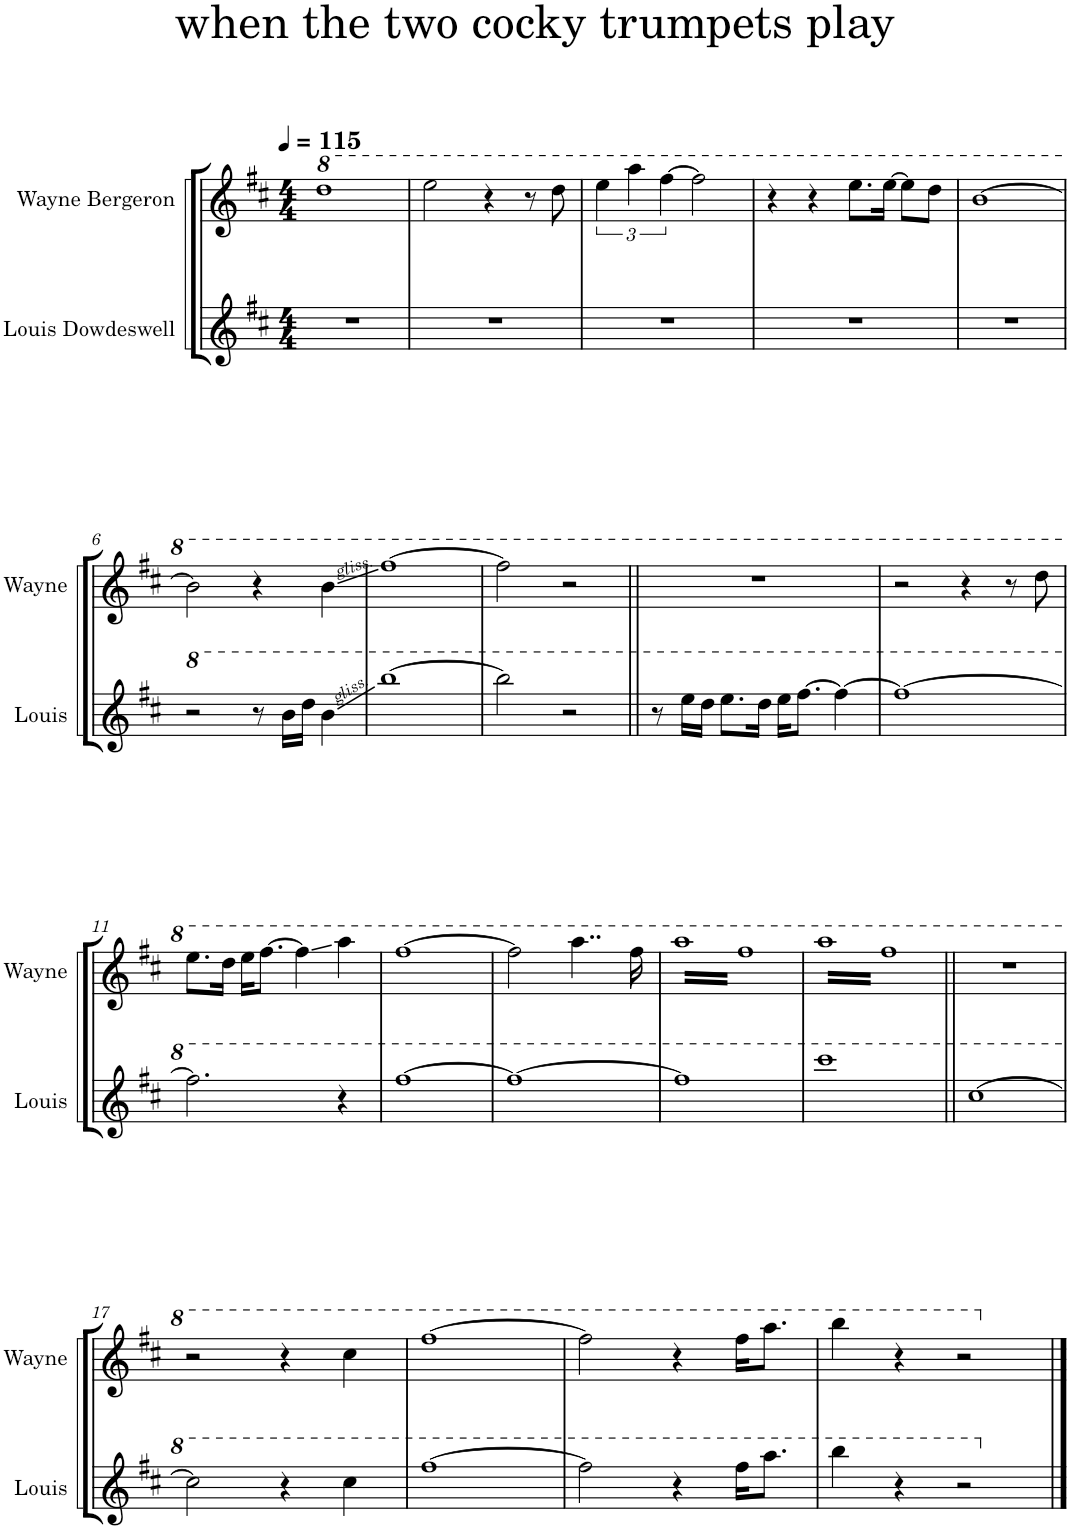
**kern	**kern
*part2	*part1
*staff2	*staff1
*I"Louis Dowdeswell	*I"Wayne Bergeron
*I'Louis	*I'Wayne
*clefG2	*clefG2
*Trd1c2	*Trd1c2
*k[f#c#]	*k[f#c#]
*M4/4	*M4/4
*MM115	*MM115
*	*8va
=1	=1
1r	1ddd
=2	=2
1r	2eee\
.	4r
.	8r
.	8ddd\
=3	=3
1r	6eee\
.	6aaa\
.	[6fff#\
.	2fff#\]
=4	=4
1r	4r
.	4r
.	8.eee\L
.	[16eee\Jk
.	8eee\L]
.	8ddd\J
=5	=5
1r	[1bb
!!LO:LB:g=z
=6	=6
*8va	*
2r	2bb\]
8r	4r
16bb\LL	.
16ddd\JJ	.
4bb\	4bb\
=7	=7
[1bbb	[1fff#
=8	=8
2bbb\]	2fff#\]
2r	2r
=9||	=9||
8r	1r
16eee\LL	.
16ddd\JJ	.
8.eee\L	.
16ddd\Jk	.
16eee\KL	.
[8.fff#\J	.
4fff#\_	.
=10	=10
1fff#_	2r
.	4r
.	8r
.	8ddd\
!!LO:LB:g=z
=11	=11
2.fff#\]	8.eee\L
.	16ddd\Jk
.	16eee\KL
.	[8.fff#\J
.	4fff#\]
4r	4aaa\
=12	=12
[1fff#	[1fff#
=13	=13
1fff#_	2fff#\]
.	4..aaa\
.	16fff#\
=14	=14
*	*tremolo
1fff#]	32aaaLLL
.	32fff#
.	32aaa
.	32fff#
.	32aaa
.	32fff#
.	32aaa
.	32fff#
.	32aaa
.	32fff#
.	32aaa
.	32fff#
.	32aaa
.	32fff#
.	32aaa
.	32fff#
.	32aaa
.	32fff#
.	32aaa
.	32fff#
.	32aaa
.	32fff#
.	32aaa
.	32fff#
.	32aaa
.	32fff#
.	32aaa
.	32fff#
.	32aaa
.	32fff#
.	32aaa
.	32fff#JJJ
=15	=15
1cccc#	32aaaLLL
.	32fff#
.	32aaa
.	32fff#
.	32aaa
.	32fff#
.	32aaa
.	32fff#
.	32aaa
.	32fff#
.	32aaa
.	32fff#
.	32aaa
.	32fff#
.	32aaa
.	32fff#
.	32aaa
.	32fff#
.	32aaa
.	32fff#
.	32aaa
.	32fff#
.	32aaa
.	32fff#
.	32aaa
.	32fff#
.	32aaa
.	32fff#
.	32aaa
.	32fff#
.	32aaa
.	32fff#JJJ
*	*Xtremolo
=16||	=16||
[1ccc#	1r
.	.
.	.
.	.
.	.
.	.
.	.
.	.
.	.
.	.
.	.
.	.
.	.
.	.
.	.
.	.
!!LO:LB:g=z
=17	=17
2ccc#\]	2r
4r	4r
4ccc#\	4ccc#\
=18	=18
[1fff#	[1fff#
=19	=19
2fff#\]	2fff#\]
4r	4r
16fff#\KL	16fff#\KL
8.aaa\J	8.aaa\J
=20	=20
4bbb\	4bbb\
4r	4r
2r	2r
*X8va	*
*	*X8va
==	==
*-	*-
